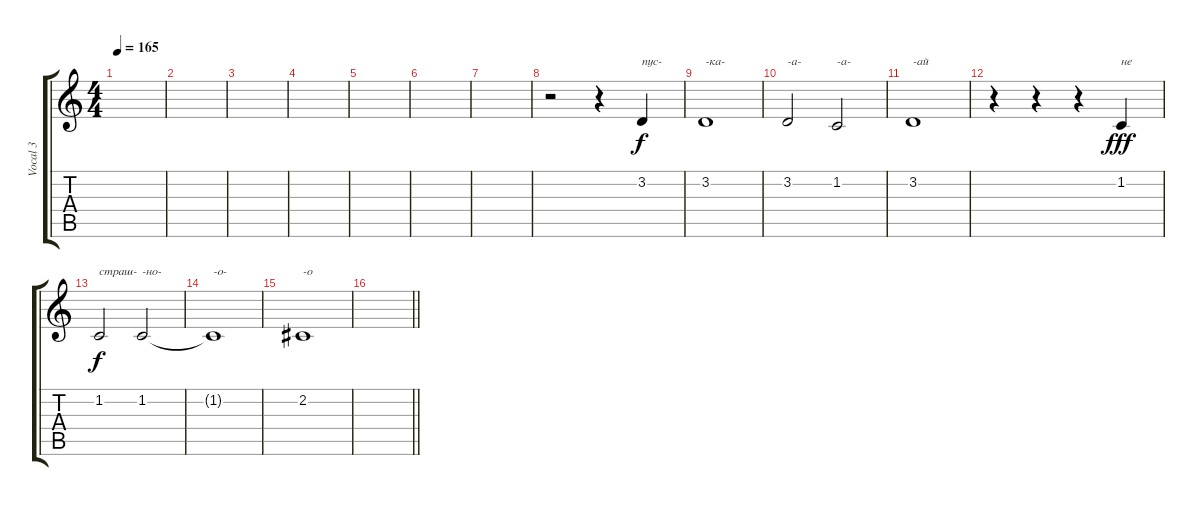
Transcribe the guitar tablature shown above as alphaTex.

\track ("Vocal 3" "Vocal 3") {instrument oboe}
\staff {score tabs}
\tuning (E4 B3 G3 D3 A2 E2) {hide}
\ts (4 4)
\tempo 165
\clef g2
\ks c
|
|
|
|
|
|
|
r.2 r.4 3.2.4{txt "пус-"} |
3.2.1{txt "-ка-" dy f} |
3.2.2{txt "-а-"} 1.2.2{txt "-а-"} |
3.2.1{txt "-ай"} |
r.4 r.4 r.4 1.2.4{txt "не" dy fff} |
1.2.2{txt "страш-" dy f} 1.2.2{txt "-но-"} |
1.2{t}.1{txt "-о-"} |
2.2.1{txt "-о"} |
\barLineRight lightlight
